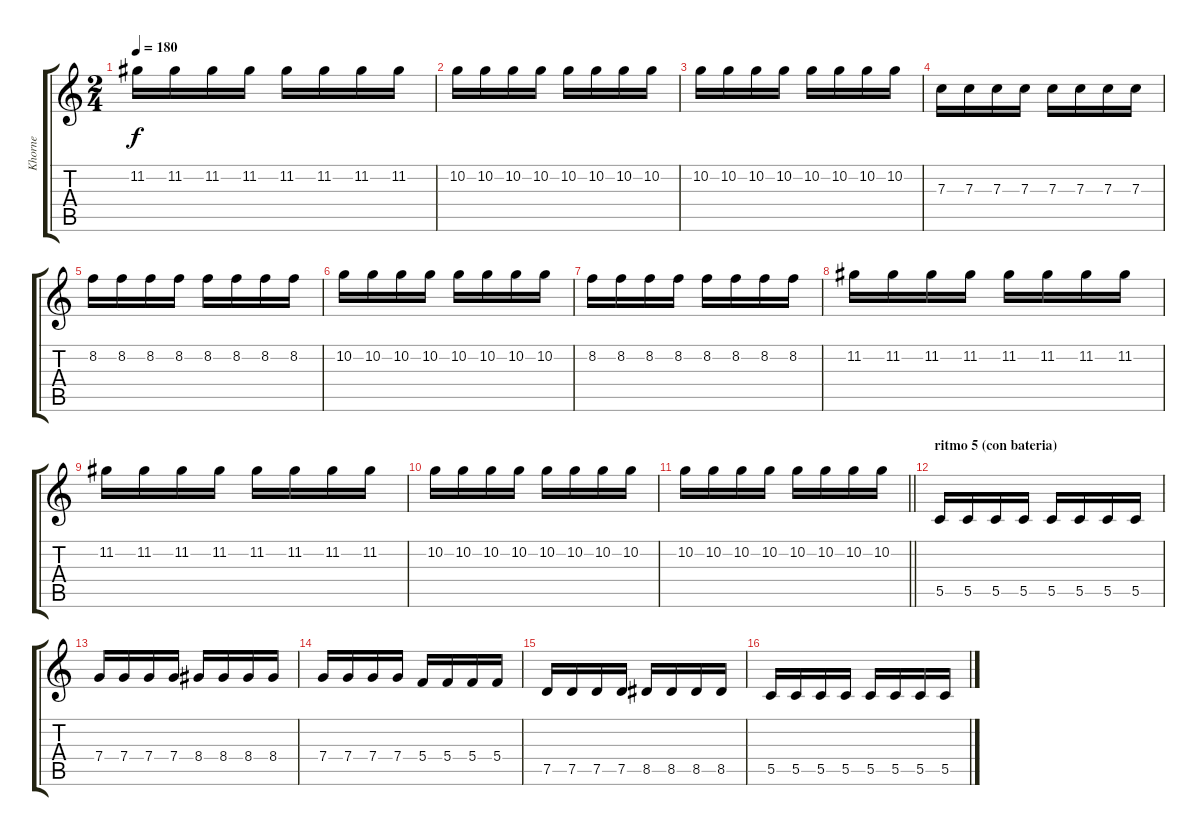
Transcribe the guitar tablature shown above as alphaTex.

\track ("Khorne" "Khorne") {instrument overdrivenguitar}
\staff {score tabs}
\tuning (D4 A3 F3 C3 G2 D2) {hide}
\ts (2 4)
\tempo 180
\clef g2
\ks c
11.2.16{dy f} 11.2.16 11.2.16 11.2.16 11.2.16 11.2.16 11.2.16 11.2.16 |
10.2.16 10.2.16 10.2.16 10.2.16 10.2.16 10.2.16 10.2.16 10.2.16 |
10.2.16 10.2.16 10.2.16 10.2.16 10.2.16 10.2.16 10.2.16 10.2.16 |
7.3.16 7.3.16 7.3.16 7.3.16 7.3.16 7.3.16 7.3.16 7.3.16 |
8.2.16 8.2.16 8.2.16 8.2.16 8.2.16 8.2.16 8.2.16 8.2.16 |
10.2.16 10.2.16 10.2.16 10.2.16 10.2.16 10.2.16 10.2.16 10.2.16 |
8.2.16 8.2.16 8.2.16 8.2.16 8.2.16 8.2.16 8.2.16 8.2.16 |
11.2.16 11.2.16 11.2.16 11.2.16 11.2.16 11.2.16 11.2.16 11.2.16 |
11.2.16 11.2.16 11.2.16 11.2.16 11.2.16 11.2.16 11.2.16 11.2.16 |
10.2.16 10.2.16 10.2.16 10.2.16 10.2.16 10.2.16 10.2.16 10.2.16 |
\barLineRight lightlight
10.2.16 10.2.16 10.2.16 10.2.16 10.2.16 10.2.16 10.2.16 10.2.16 |
\section ("" "ritmo 5 (con bateria)")
5.5.16 5.5.16 5.5.16 5.5.16 5.5.16 5.5.16 5.5.16 5.5.16 |
7.4.16 7.4.16 7.4.16 7.4.16 8.4.16 8.4.16 8.4.16 8.4.16 |
7.4.16 7.4.16 7.4.16 7.4.16 5.4.16 5.4.16 5.4.16 5.4.16 |
7.5.16 7.5.16 7.5.16 7.5.16 8.5.16 8.5.16 8.5.16 8.5.16 |
5.5.16 5.5.16 5.5.16 5.5.16 5.5.16 5.5.16 5.5.16 5.5.16
